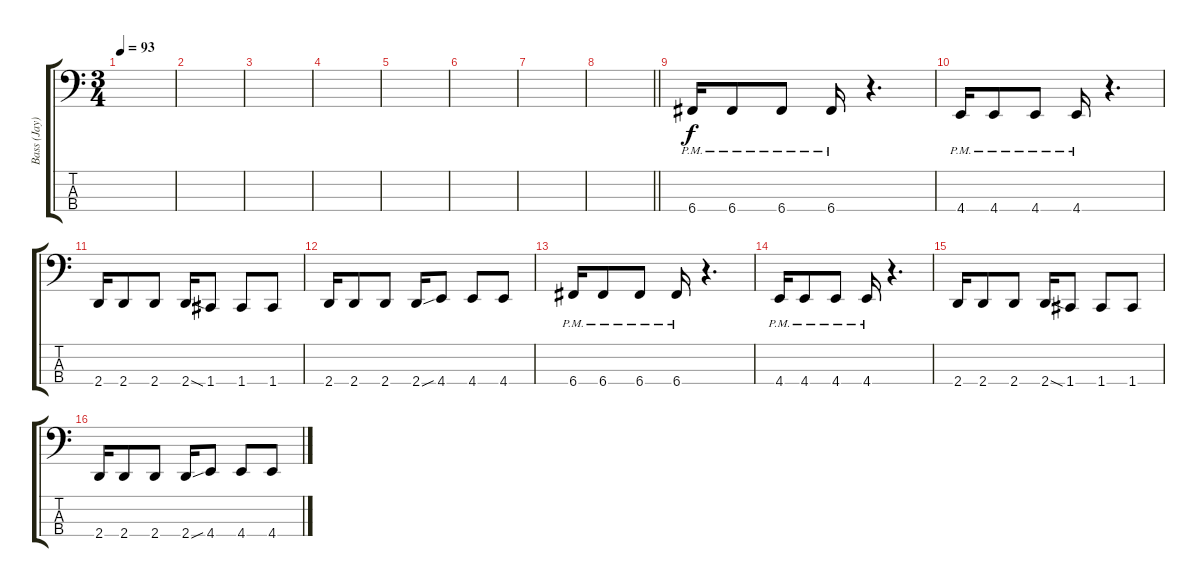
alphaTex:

\track ("Bass (Jay)" "Bass (Jay)") {instrument electricbasspick}
\staff {score tabs}
\tuning (F2 C2 G1 C1) {hide}
\ts (3 4)
\tempo 93
\clef f4
\ks c
|
|
|
|
|
|
|
\barLineRight lightlight
|
6.4{pm}.16 6.4{pm}.8 6.4{pm}.8 6.4{pm}.16 r.4{d} |
4.4{pm}.16 4.4{pm}.8 4.4{pm}.8 4.4{pm}.16 r.4{d} |
2.4.16 2.4.8 2.4.8 2.4{sod}.16 1.4.8 1.4.8 1.4.8 |
2.4.16 2.4.8 2.4.8 2.4{sou}.16 4.4.8 4.4.8 4.4.8 |
6.4{pm}.16 6.4{pm}.8 6.4{pm}.8 6.4{pm}.16 r.4{d} |
4.4{pm}.16 4.4{pm}.8 4.4{pm}.8 4.4{pm}.16 r.4{d} |
2.4.16 2.4.8 2.4.8 2.4{sod}.16 1.4.8 1.4.8 1.4.8 |
2.4.16 2.4.8 2.4.8 2.4{sou}.16 4.4.8 4.4.8 4.4.8
